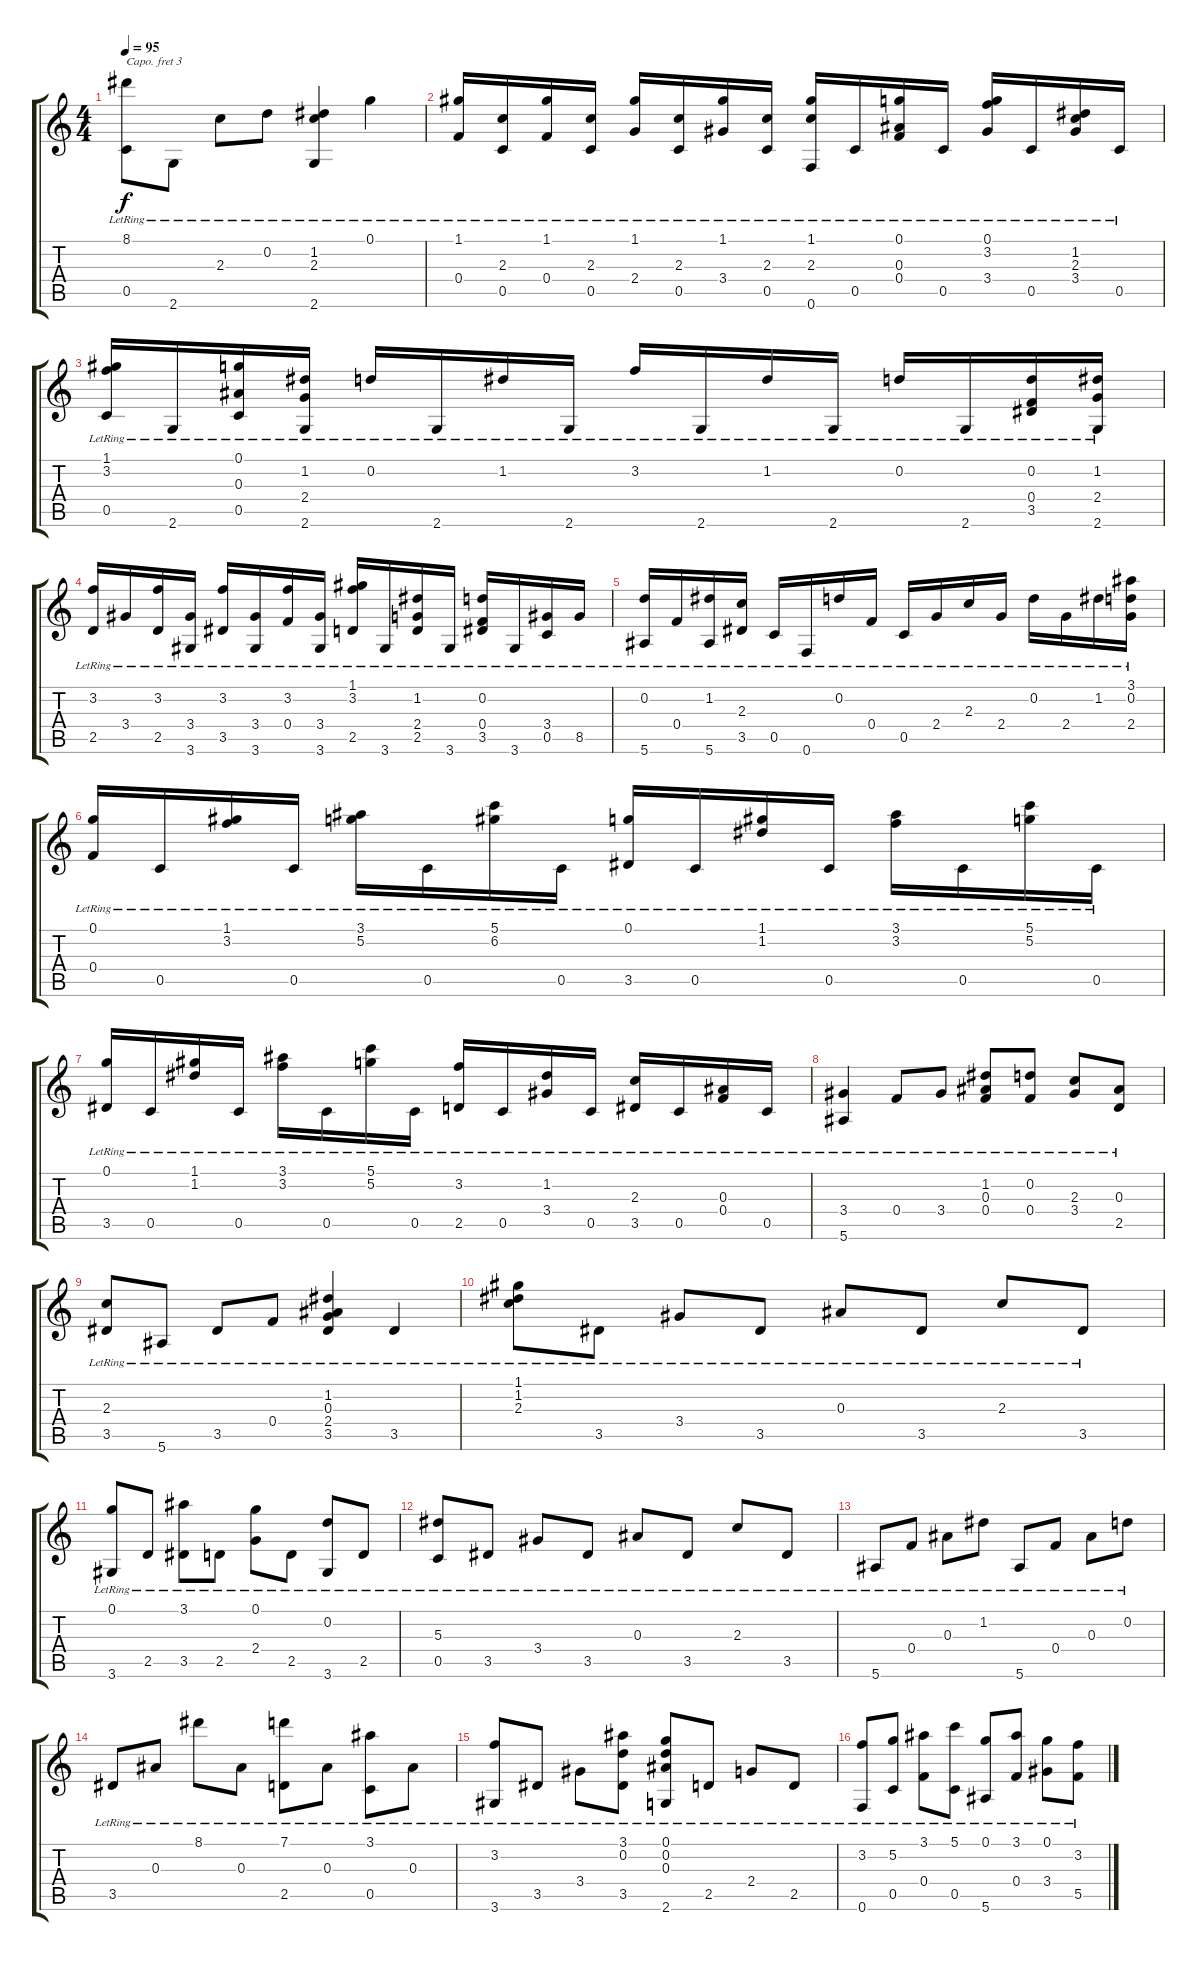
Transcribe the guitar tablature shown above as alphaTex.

\track "" {instrument acousticguitarsteel}
\staff {score tabs}
\capo 3
\tuning (E4 B3 G3 D3 A2 D2) {hide}
\ts (4 4)
\tempo 95
\clef g2
\ks c
(8.1{lr} 0.5{lr}).8{dy f} 2.6{lr}.8 2.3{lr}.8 0.2{lr}.8 (1.2{lr} 2.3{lr} 2.6{lr}).4 0.1{lr}.4 |
(1.1{lr} 0.4{lr}).16 (2.3{lr} 0.5{lr}).16 (1.1{lr} 0.4{lr}).16 (2.3{lr} 0.5{lr}).16 (1.1{lr} 2.4{lr}).16 (2.3{lr} 0.5{lr}).16 (1.1{lr} 3.4{lr}).16 (2.3{lr} 0.5{lr}).16 (1.1{lr} 2.3{lr} 0.6{lr}).16 0.5{lr}.16 (0.1{lr} 0.3{lr} 0.4{lr}).16 0.5{lr}.16 (0.1{lr} 3.2{lr} 3.4{lr}).16 0.5{lr}.16 (1.2{lr} 2.3{lr} 3.4{lr}).16 0.5{lr}.16 |
(1.1{lr} 3.2{lr} 0.5{lr}).16 2.6{lr}.16 (0.1{lr} 0.3{lr} 0.5{lr}).16 (1.2 2.4{lr} 2.6{lr}).16 0.2{lr}.16 2.6{lr}.16 1.2{lr}.16 2.6{lr}.16 3.2{lr}.16 2.6{lr}.16 1.2{lr}.16 2.6{lr}.16 0.2{lr}.16 2.6{lr}.16 (0.2{lr} 0.4{lr} 3.5{lr}).16 (1.2{lr} 2.4{lr} 2.6{lr}).16 |
(3.2{lr} 2.5{lr}).16 3.4{lr}.16 (3.2{lr} 2.5{lr}).16 (3.4{lr} 3.6{lr}).16 (3.2{lr} 3.5{lr}).16 (3.4{lr} 3.6{lr}).16 (3.2{lr} 0.4{lr}).16 (3.4{lr} 3.6{lr}).16 (1.1{lr} 3.2{lr} 2.5{lr}).16 3.6{lr}.16 (1.2{lr} 2.4{lr} 2.5{lr}).16 3.6{lr}.16 (0.2{lr} 0.4{lr} 3.5{lr}).16 3.6{lr}.16 (3.4{lr} 0.5{lr}).16 8.5{lr}.16 |
(0.2{lr} 5.6{lr}).16 0.4{lr}.16 (1.2{lr} 5.6{lr}).16 (2.3{lr} 3.5{lr}).16 0.5{lr}.16 0.6{lr}.16 0.2{lr}.16 0.4{lr}.16 0.5{lr}.16 2.4{lr}.16 2.3{lr}.16 2.4{lr}.16 0.2{lr}.16 2.4{lr}.16 1.2{lr}.16 (3.1{lr} 0.2{lr} 2.4{lr}).16 |
(0.1{lr} 0.4{lr}).16 0.5{lr}.16 (1.1{lr} 3.2{lr}).16 0.5{lr}.16 (3.1{lr} 5.2{lr}).16 0.5{lr}.16 (5.1{lr} 6.2{lr}).16 0.5{lr}.16 (0.1{lr} 3.5{lr}).16 0.5{lr}.16 (1.1{lr} 1.2{lr}).16 0.5{lr}.16 (3.1{lr} 3.2{lr}).16 0.5{lr}.16 (5.1{lr} 5.2{lr}).16 0.5{lr}.16 |
(0.1{lr} 3.5{lr}).16 0.5{lr}.16 (1.1{lr} 1.2{lr}).16 0.5{lr}.16 (3.1{lr} 3.2{lr}).16 0.5{lr}.16 (5.1{lr} 5.2{lr}).16 0.5{lr}.16 (3.2{lr} 2.5{lr}).16 0.5{lr}.16 (1.2{lr} 3.4{lr}).16 0.5{lr}.16 (2.3{lr} 3.5{lr}).16 0.5{lr}.16 (0.3{lr} 0.4{lr}).16 0.5{lr}.16 |
(3.4{lr} 5.6{lr}).4 0.4{lr}.8 3.4{lr}.8 (1.2{lr} 0.3{lr} 0.4{lr}).8 (0.2{lr} 0.4{lr}).8 (2.3{lr} 3.4{lr}).8 (0.3{lr} 2.5{lr}).8 |
(2.3{lr} 3.5{lr}).8 5.6{lr}.8 3.5{lr}.8 0.4{lr}.8 (1.2{lr} 0.3{lr} 2.4{lr} 3.5{lr}).4 3.5{lr}.4 |
(1.1{lr} 1.2{lr} 2.3{lr}).8 3.5{lr}.8 3.4{lr}.8 3.5{lr}.8 0.3{lr}.8 3.5{lr}.8 2.3{lr}.8 3.5{lr}.8 |
(0.1{lr} 3.6{lr}).8 2.5{lr}.8 (3.1{lr} 3.5{lr}).8 2.5{lr}.8 (0.1{lr} 2.4{lr}).8 2.5{lr}.8 (0.2{lr} 3.6{lr}).8 2.5{lr}.8 |
(5.3{lr} 0.5{lr}).8 3.5{lr}.8 3.4{lr}.8 3.5{lr}.8 0.3{lr}.8 3.5{lr}.8 2.3{lr}.8 3.5{lr}.8 |
5.6{lr}.8 0.4{lr}.8 0.3{lr}.8 1.2{lr}.8 5.6{lr}.8 0.4{lr}.8 0.3{lr}.8 0.2{lr}.8 |
3.5{lr}.8 0.3{lr}.8 8.1{lr}.8 0.3{lr}.8 (7.1{lr} 2.5{lr}).8 0.3{lr}.8 (3.1{lr} 0.5{lr}).8 0.3{lr}.8 |
(3.2{lr} 3.6{lr}).8 3.5{lr}.8 3.4{lr}.8 (3.1{lr} 0.2{lr} 3.5{lr}).8 (0.1{lr} 0.2 0.3{lr} 2.6{lr}).8 2.5{lr}.8 2.4{lr}.8 2.5{lr}.8 |
(3.2{lr} 0.6{lr}).8 (5.2{lr} 0.5{lr}).8 (3.1{lr} 0.4{lr}).8 (5.1{lr} 0.5{lr}).8 (0.1{lr} 5.6{lr}).8 (3.1{lr} 0.4{lr}).8 (0.1{lr} 3.4{lr}).8 (3.2{lr} 5.5{lr}).8
